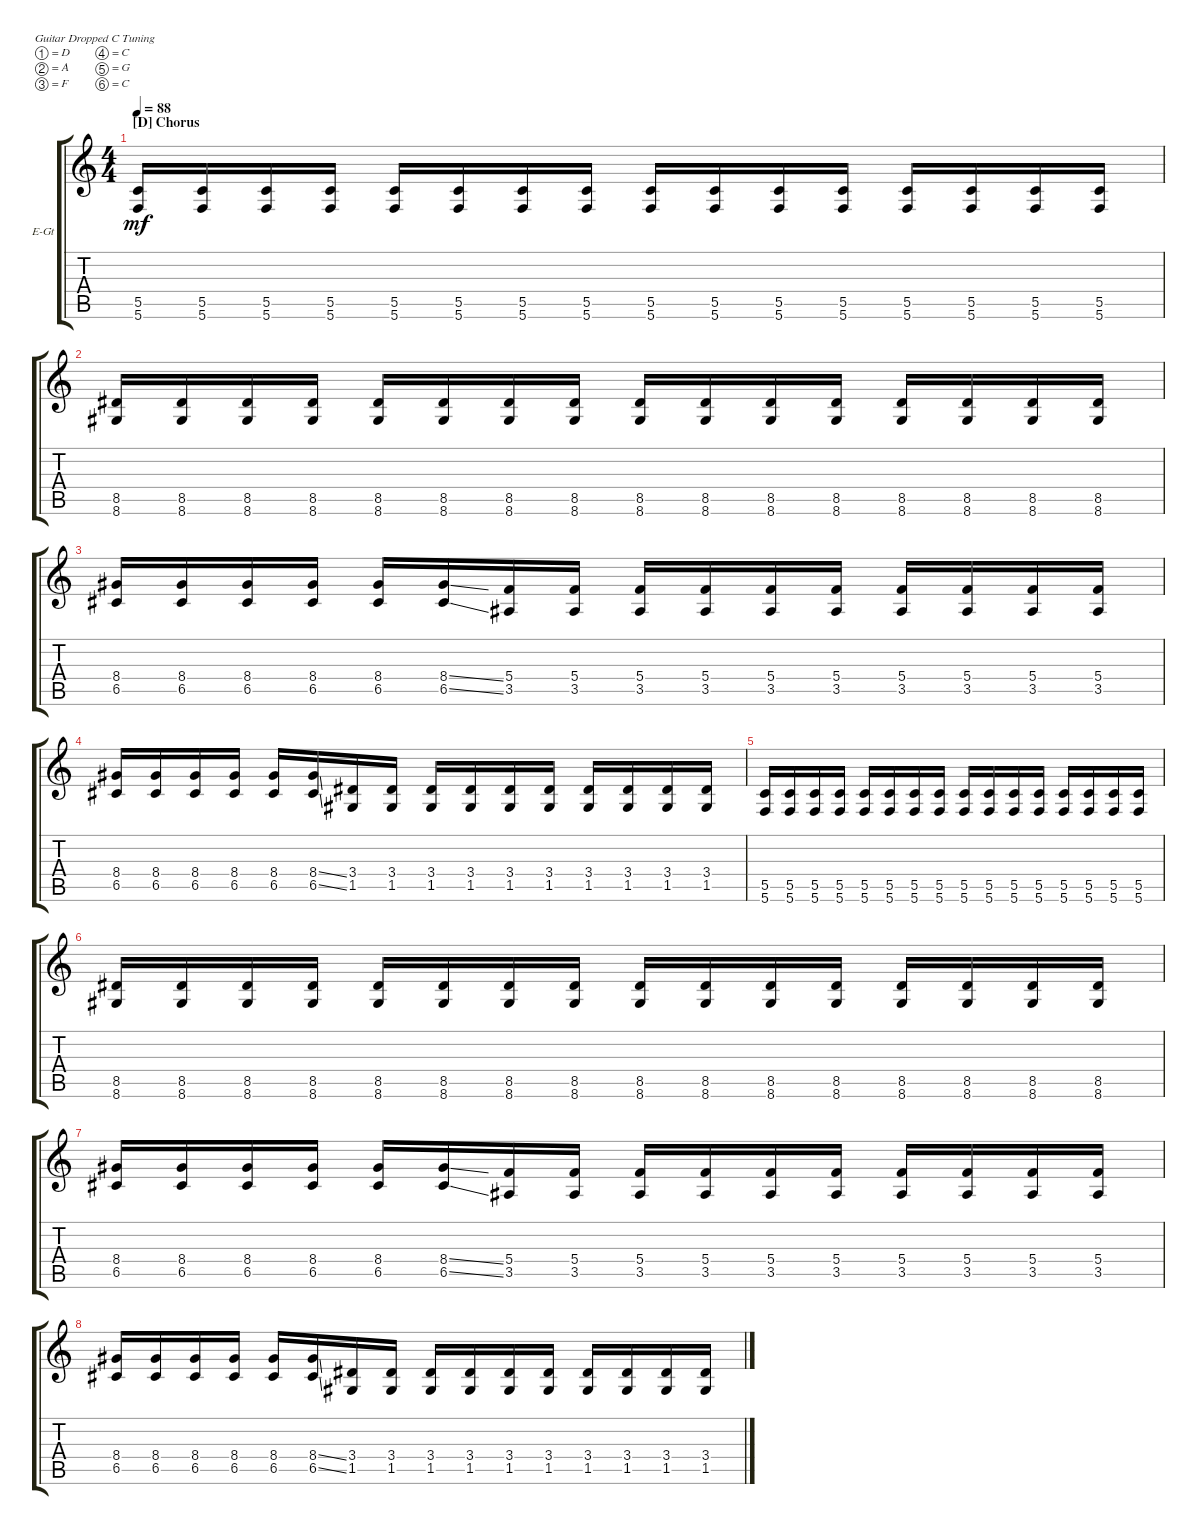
\defaultSystemsLayout 4
\bracketExtendMode groupsimilarinstruments
\firstSystemTrackNameOrientation horizontal
\otherSystemsTrackNameOrientation horizontal
\track ("Distortion Guitar 1" "E-Gt") {instrument distortionguitar}
\staff {score tabs}
\tuning (D4 A3 F3 C3 G2 C2)
\ts (4 4)
\section ("D" "Chorus")
\tempo 88
\clef g2
\ks c
(5.5 5.6).16{dy mf} (5.5 5.6).16 (5.5 5.6).16 (5.5 5.6).16 (5.5 5.6).16 (5.5 5.6).16 (5.5 5.6).16 (5.5 5.6).16 (5.5 5.6).16 (5.5 5.6).16 (5.5 5.6).16 (5.5 5.6).16 (5.5 5.6).16 (5.5 5.6).16 (5.5 5.6).16 (5.5 5.6).16 |
(8.5 8.6).16 (8.5 8.6).16 (8.5 8.6).16 (8.5 8.6).16 (8.5 8.6).16 (8.5 8.6).16 (8.5 8.6).16 (8.5 8.6).16 (8.5 8.6).16 (8.5 8.6).16 (8.5 8.6).16 (8.5 8.6).16 (8.5 8.6).16 (8.5 8.6).16 (8.5 8.6).16 (8.5 8.6).16 |
(6.5 8.4).16 (6.5 8.4).16 (6.5 8.4).16 (6.5 8.4).16 (6.5 8.4).16 (6.5{ss} 8.4{ss}).16 (3.5 5.4).16 (3.5 5.4).16 (3.5 5.4).16 (3.5 5.4).16 (3.5 5.4).16 (3.5 5.4).16 (3.5 5.4).16 (3.5 5.4).16 (3.5 5.4).16 (3.5 5.4).16 |
(6.5 8.4).16 (6.5 8.4).16 (6.5 8.4).16 (6.5 8.4).16 (6.5 8.4).16 (6.5{ss} 8.4{ss}).16 (1.5 3.4).16 (1.5 3.4).16 (1.5 3.4).16 (1.5 3.4).16 (1.5 3.4).16 (1.5 3.4).16 (1.5 3.4).16 (1.5 3.4).16 (1.5 3.4).16 (1.5 3.4).16 |
(5.5 5.6).16 (5.5 5.6).16 (5.5 5.6).16 (5.5 5.6).16 (5.5 5.6).16 (5.5 5.6).16 (5.5 5.6).16 (5.5 5.6).16 (5.5 5.6).16 (5.5 5.6).16 (5.5 5.6).16 (5.5 5.6).16 (5.5 5.6).16 (5.5 5.6).16 (5.5 5.6).16 (5.5 5.6).16 |
(8.5 8.6).16 (8.5 8.6).16 (8.5 8.6).16 (8.5 8.6).16 (8.5 8.6).16 (8.5 8.6).16 (8.5 8.6).16 (8.5 8.6).16 (8.5 8.6).16 (8.5 8.6).16 (8.5 8.6).16 (8.5 8.6).16 (8.5 8.6).16 (8.5 8.6).16 (8.5 8.6).16 (8.5 8.6).16 |
(6.5 8.4).16 (6.5 8.4).16 (6.5 8.4).16 (6.5 8.4).16 (6.5 8.4).16 (6.5{ss} 8.4{ss}).16 (3.5 5.4).16 (3.5 5.4).16 (3.5 5.4).16 (3.5 5.4).16 (3.5 5.4).16 (3.5 5.4).16 (3.5 5.4).16 (3.5 5.4).16 (3.5 5.4).16 (3.5 5.4).16 |
(6.5 8.4).16 (6.5 8.4).16 (6.5 8.4).16 (6.5 8.4).16 (6.5 8.4).16 (6.5{ss} 8.4{ss}).16 (1.5 3.4).16 (1.5 3.4).16 (1.5 3.4).16 (1.5 3.4).16 (1.5 3.4).16 (1.5 3.4).16 (1.5 3.4).16 (1.5 3.4).16 (1.5 3.4).16 (1.5 3.4).16
